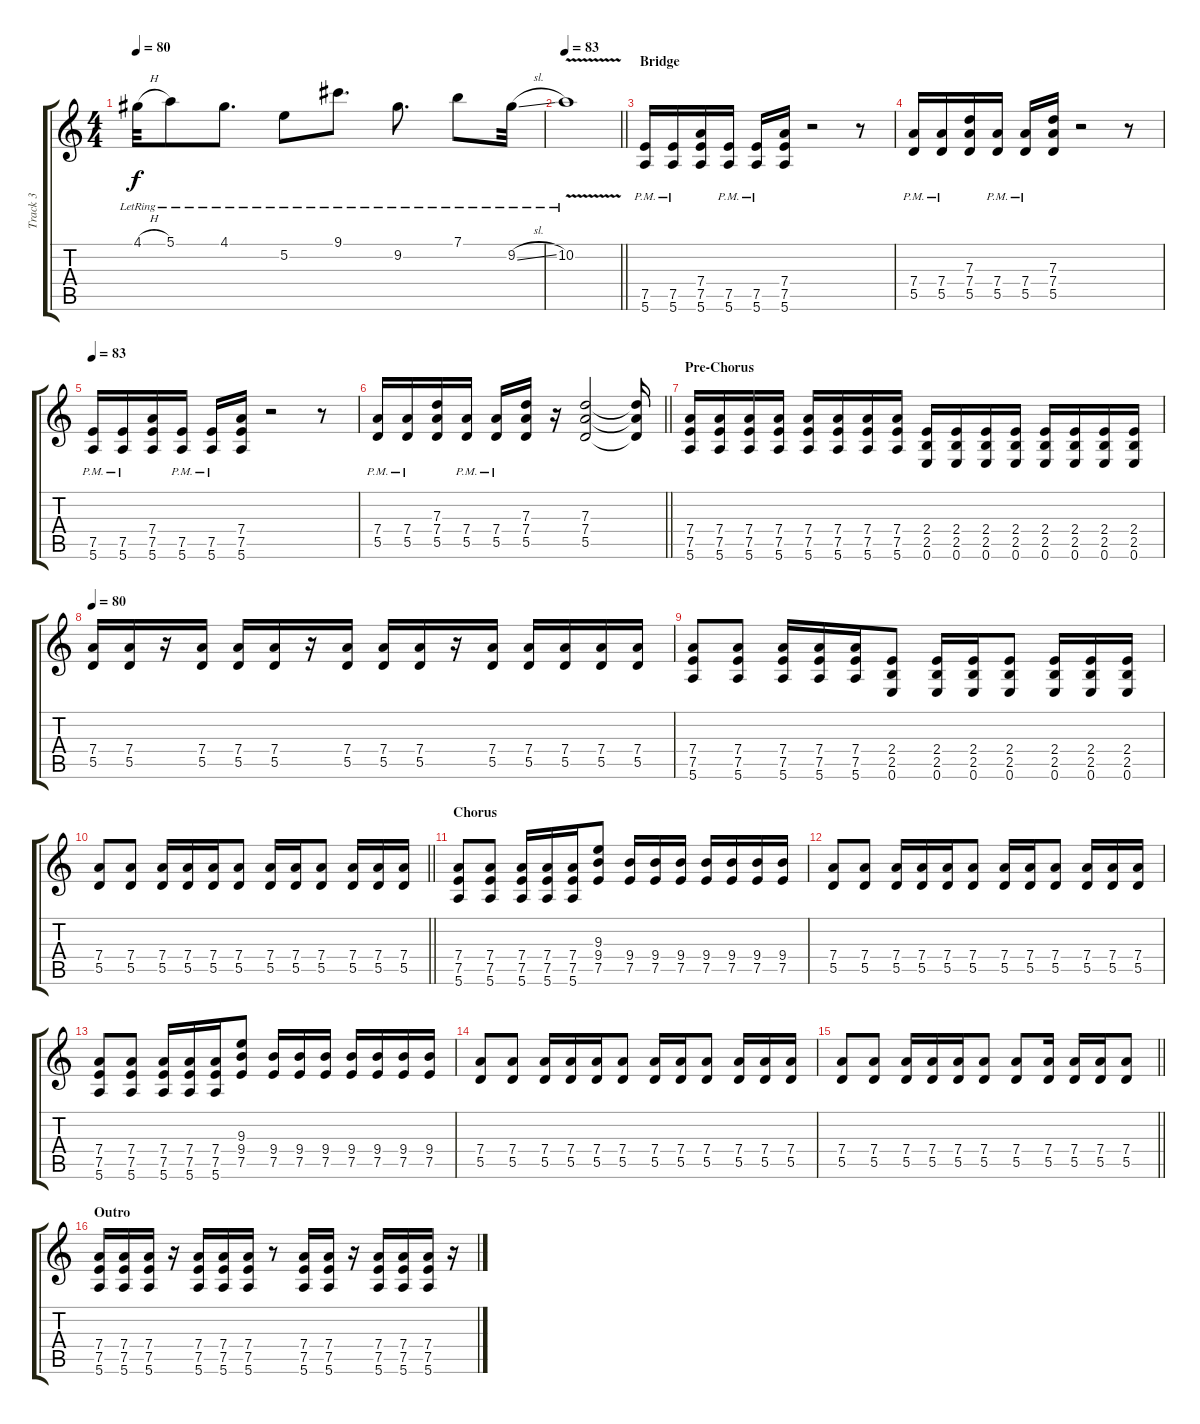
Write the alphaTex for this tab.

\track ("Track 3" "Track 3") {instrument overdrivenguitar}
\staff {score tabs}
\tuning (E4 B3 G3 D3 A2 E2) {hide}
\ts (4 4)
\tempo 80
\clef g2
\ks c
4.1{h lr}.32{dy f instrument electricguitarjazz} 5.1{lr}.8 4.1{lr}.8{d} 5.2{lr}.8 9.1{lr}.8{d} 9.2{lr}.8{d} 7.1{lr}.8 9.2{sl lr}.32 |
\tempo 83
\barLineRight lightlight
10.2{v lr}.1 |
\section ("" "Bridge")
(7.5{pm} 5.6{pm}).16{instrument overdrivenguitar} (7.5{pm} 5.6{pm}).16 (7.4 7.5 5.6).16 (7.5{pm} 5.6{pm}).16 (7.5{pm} 5.6{pm}).16 (7.4 7.5 5.6).16 r.2 r.8 |
(7.4{pm} 5.5{pm}).16 (7.4{pm} 5.5{pm}).16 (7.3 7.4 5.5).16 (7.4{pm} 5.5{pm}).16 (7.4{pm} 5.5{pm}).16 (7.3 7.4 5.5).16 r.2 r.8 |
\tempo 83
(7.5{pm} 5.6{pm}).16{volume 14 instrument overdrivenguitar} (7.5{pm} 5.6{pm}).16 (7.4 7.5 5.6).16 (7.5{pm} 5.6{pm}).16 (7.5{pm} 5.6{pm}).16 (7.4 7.5 5.6).16 r.2 r.8 |
\barLineRight lightlight
(7.4{pm} 5.5{pm}).16 (7.4{pm} 5.5{pm}).16 (7.3 7.4 5.5).16 (7.4{pm} 5.5{pm}).16 (7.4{pm} 5.5{pm}).16 (7.3 7.4 5.5).16 r.16 (7.3 7.4 5.5).2 (7.3{t} 7.4{t} 5.5{t}).16 |
\section ("" "Pre-Chorus")
(7.4 7.5 5.6).16 (7.4 7.5 5.6).16 (7.4 7.5 5.6).16 (7.4 7.5 5.6).16 (7.4 7.5 5.6).16 (7.4 7.5 5.6).16 (7.4 7.5 5.6).16 (7.4 7.5 5.6).16 (2.4 2.5 0.6).16 (2.4 2.5 0.6).16 (2.4 2.5 0.6).16 (2.4 2.5 0.6).16 (2.4 2.5 0.6).16 (2.4 2.5 0.6).16 (2.4 2.5 0.6).16 (2.4 2.5 0.6).16 |
\tempo 80
(7.4 5.5).16 (7.4 5.5).16 r.16 (7.4 5.5).16 (7.4 5.5).16 (7.4 5.5).16 r.16 (7.4 5.5).16 (7.4 5.5).16 (7.4 5.5).16 r.16 (7.4 5.5).16 (7.4 5.5).16 (7.4 5.5).16 (7.4 5.5).16 (7.4 5.5).16 |
(7.4 7.5 5.6).8 (7.4 7.5 5.6).8 (7.4 7.5 5.6).16 (7.4 7.5 5.6).16 (7.4 7.5 5.6).16 (2.4 2.5 0.6).8 (2.4 2.5 0.6).16 (2.4 2.5 0.6).16 (2.4 2.5 0.6).8 (2.4 2.5 0.6).16 (2.4 2.5 0.6).16 (2.4 2.5 0.6).16 |
\barLineRight lightlight
(7.4 5.5).8 (7.4 5.5).8 (7.4 5.5).16 (7.4 5.5).16 (7.4 5.5).16 (7.4 5.5).8 (7.4 5.5).16 (7.4 5.5).16 (7.4 5.5).8 (7.4 5.5).16 (7.4 5.5).16 (7.4 5.5).16 |
\section ("" "Chorus")
(7.4 7.5 5.6).8{volume 16} (7.4 7.5 5.6).8 (7.4 7.5 5.6).16 (7.4 7.5 5.6).16 (7.4 7.5 5.6).16 (9.3 9.4 7.5).8 (9.4 7.5).16 (9.4 7.5).16 (9.4 7.5).16 (9.4 7.5).16 (9.4 7.5).16 (9.4 7.5).16 (9.4 7.5).16 |
(7.4 5.5).8 (7.4 5.5).8 (7.4 5.5).16 (7.4 5.5).16 (7.4 5.5).16 (7.4 5.5).8 (7.4 5.5).16 (7.4 5.5).16 (7.4 5.5).8 (7.4 5.5).16 (7.4 5.5).16 (7.4 5.5).16 |
(7.4 7.5 5.6).8{volume 16} (7.4 7.5 5.6).8 (7.4 7.5 5.6).16 (7.4 7.5 5.6).16 (7.4 7.5 5.6).16 (9.3 9.4 7.5).8 (9.4 7.5).16 (9.4 7.5).16 (9.4 7.5).16 (9.4 7.5).16 (9.4 7.5).16 (9.4 7.5).16 (9.4 7.5).16 |
(7.4 5.5).8 (7.4 5.5).8 (7.4 5.5).16 (7.4 5.5).16 (7.4 5.5).16 (7.4 5.5).8 (7.4 5.5).16 (7.4 5.5).16 (7.4 5.5).8 (7.4 5.5).16 (7.4 5.5).16 (7.4 5.5).16 |
\barLineRight lightlight
(7.4 5.5).8 (7.4 5.5).8 (7.4 5.5).16 (7.4 5.5).16 (7.4 5.5).16 (7.4 5.5).8 (7.4 5.5).8 (7.4 5.5).16 (7.4 5.5).16 (7.4 5.5).16 (7.4 5.5).8 |
\section ("" "Outro")
(7.4 7.5 5.6).16 (7.4 7.5 5.6).16 (7.4 7.5 5.6).16 r.16 (7.4 7.5 5.6).16 (7.4 7.5 5.6).16 (7.4 7.5 5.6).16 r.8 (7.4 7.5 5.6).16 (7.4 7.5 5.6).16 r.16 (7.4 7.5 5.6).16 (7.4 7.5 5.6).16 (7.4 7.5 5.6).16 r.16
